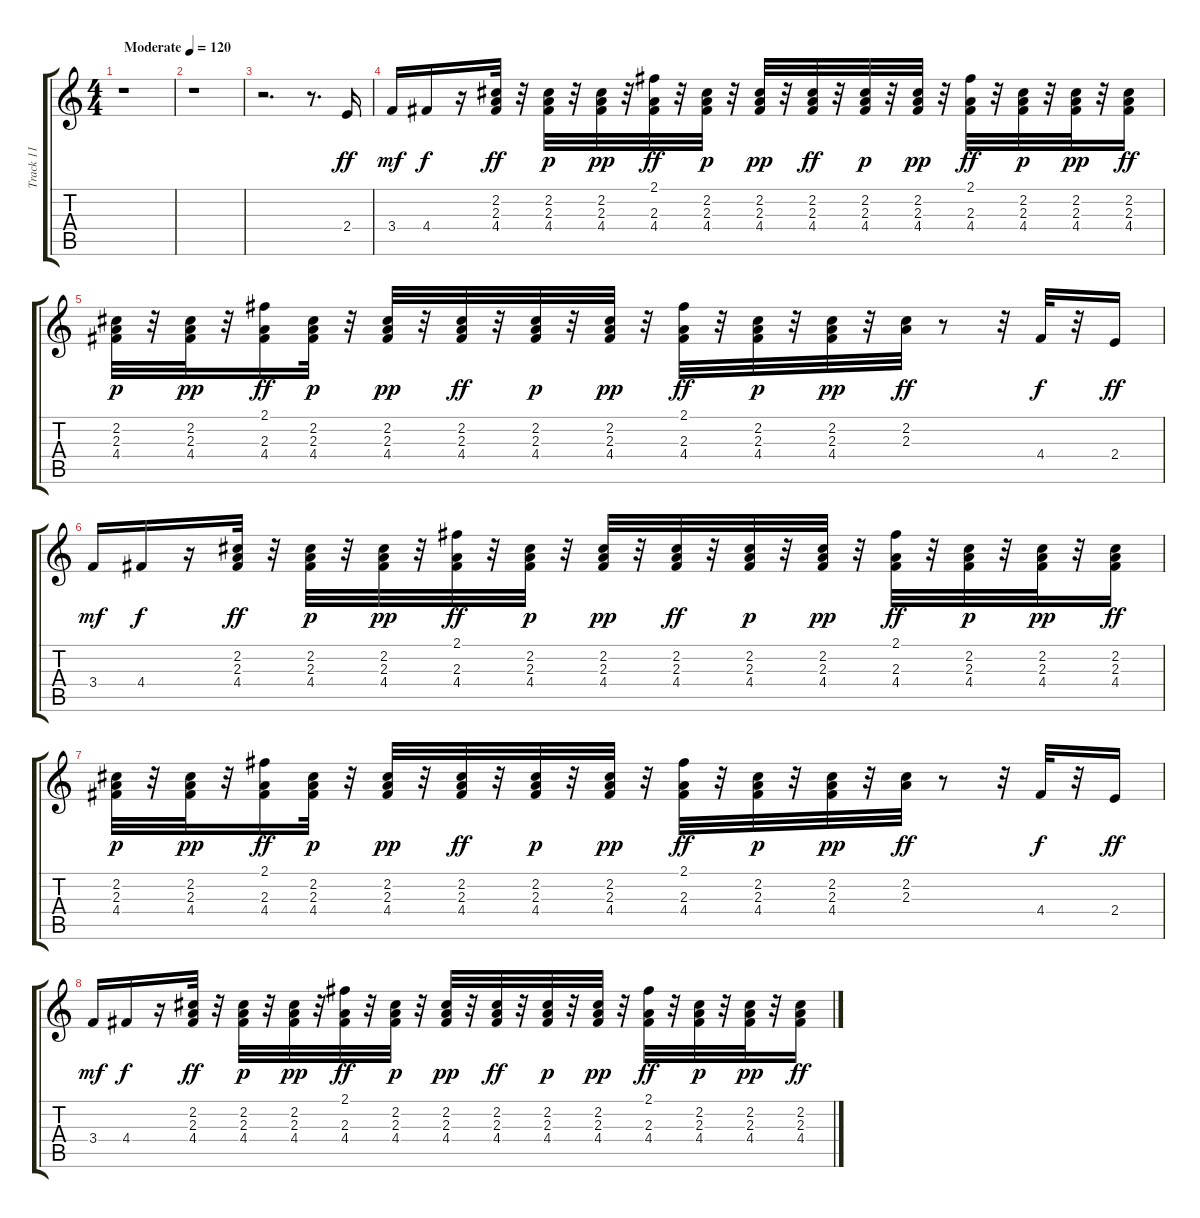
\track ("Track 11" "Track 11") {instrument acousticguitarsteel}
\staff {score tabs}
\tuning (E4 B3 G3 D3 A2 E2) {hide}
\ts (4 4)
\tempo (120 "Moderate")
\clef g2
\ks c
r.1{dy ff instrument acousticguitarsteel} |
r.1 |
r.2{d} r.8{d} 2.4.16 |
3.4.16{dy mf} 4.4.16{dy f} r.16 (2.2 2.3 4.4).32{dy ff} r.32 (2.2 2.3 4.4).32{dy p} r.32 (2.2 2.3 4.4).32{dy pp} r.32 (2.1 2.3 4.4).32{dy ff} r.32 (2.2 2.3 4.4).32{dy p} r.32 (2.2 2.3 4.4).32{dy pp} r.32 (2.2 2.3 4.4).32{dy ff} r.32 (2.2 2.3 4.4).32{dy p} r.32 (2.2 2.3 4.4).32{dy pp} r.32 (2.1 2.3 4.4).32{dy ff} r.32 (2.2 2.3 4.4).32{dy p} r.32 (2.2 2.3 4.4).32{dy pp} r.32 (2.2 2.3 4.4).16{dy ff} |
(2.2 2.3 4.4).32{dy p} r.32 (2.2 2.3 4.4).32{dy pp} r.32 (2.1 2.3 4.4).16{dy ff} (2.2 2.3 4.4).32{dy p} r.32 (2.2 2.3 4.4).32{dy pp} r.32 (2.2 2.3 4.4).32{dy ff} r.32 (2.2 2.3 4.4).32{dy p} r.32 (2.2 2.3 4.4).32{dy pp} r.32 (2.1 2.3 4.4).32{dy ff} r.32 (2.2 2.3 4.4).32{dy p} r.32 (2.2 2.3 4.4).32{dy pp} r.32 (2.2 2.3).32{dy ff} r.8 r.32 4.4.32{dy f} r.32 2.4.16{dy ff} |
3.4.16{dy mf} 4.4.16{dy f} r.16 (2.2 2.3 4.4).32{dy ff} r.32 (2.2 2.3 4.4).32{dy p} r.32 (2.2 2.3 4.4).32{dy pp} r.32 (2.1 2.3 4.4).32{dy ff} r.32 (2.2 2.3 4.4).32{dy p} r.32 (2.2 2.3 4.4).32{dy pp} r.32 (2.2 2.3 4.4).32{dy ff} r.32 (2.2 2.3 4.4).32{dy p} r.32 (2.2 2.3 4.4).32{dy pp} r.32 (2.1 2.3 4.4).32{dy ff} r.32 (2.2 2.3 4.4).32{dy p} r.32 (2.2 2.3 4.4).32{dy pp} r.32 (2.2 2.3 4.4).16{dy ff} |
(2.2 2.3 4.4).32{dy p} r.32 (2.2 2.3 4.4).32{dy pp} r.32 (2.1 2.3 4.4).16{dy ff} (2.2 2.3 4.4).32{dy p} r.32 (2.2 2.3 4.4).32{dy pp} r.32 (2.2 2.3 4.4).32{dy ff} r.32 (2.2 2.3 4.4).32{dy p} r.32 (2.2 2.3 4.4).32{dy pp} r.32 (2.1 2.3 4.4).32{dy ff} r.32 (2.2 2.3 4.4).32{dy p} r.32 (2.2 2.3 4.4).32{dy pp} r.32 (2.2 2.3).32{dy ff} r.8 r.32 4.4.32{dy f} r.32 2.4.16{dy ff} |
3.4.16{dy mf} 4.4.16{dy f} r.16 (2.2 2.3 4.4).32{dy ff} r.32 (2.2 2.3 4.4).32{dy p} r.32 (2.2 2.3 4.4).32{dy pp} r.32 (2.1 2.3 4.4).32{dy ff} r.32 (2.2 2.3 4.4).32{dy p} r.32 (2.2 2.3 4.4).32{dy pp} r.32 (2.2 2.3 4.4).32{dy ff} r.32 (2.2 2.3 4.4).32{dy p} r.32 (2.2 2.3 4.4).32{dy pp} r.32 (2.1 2.3 4.4).32{dy ff} r.32 (2.2 2.3 4.4).32{dy p} r.32 (2.2 2.3 4.4).32{dy pp} r.32 (2.2 2.3 4.4).16{dy ff}
